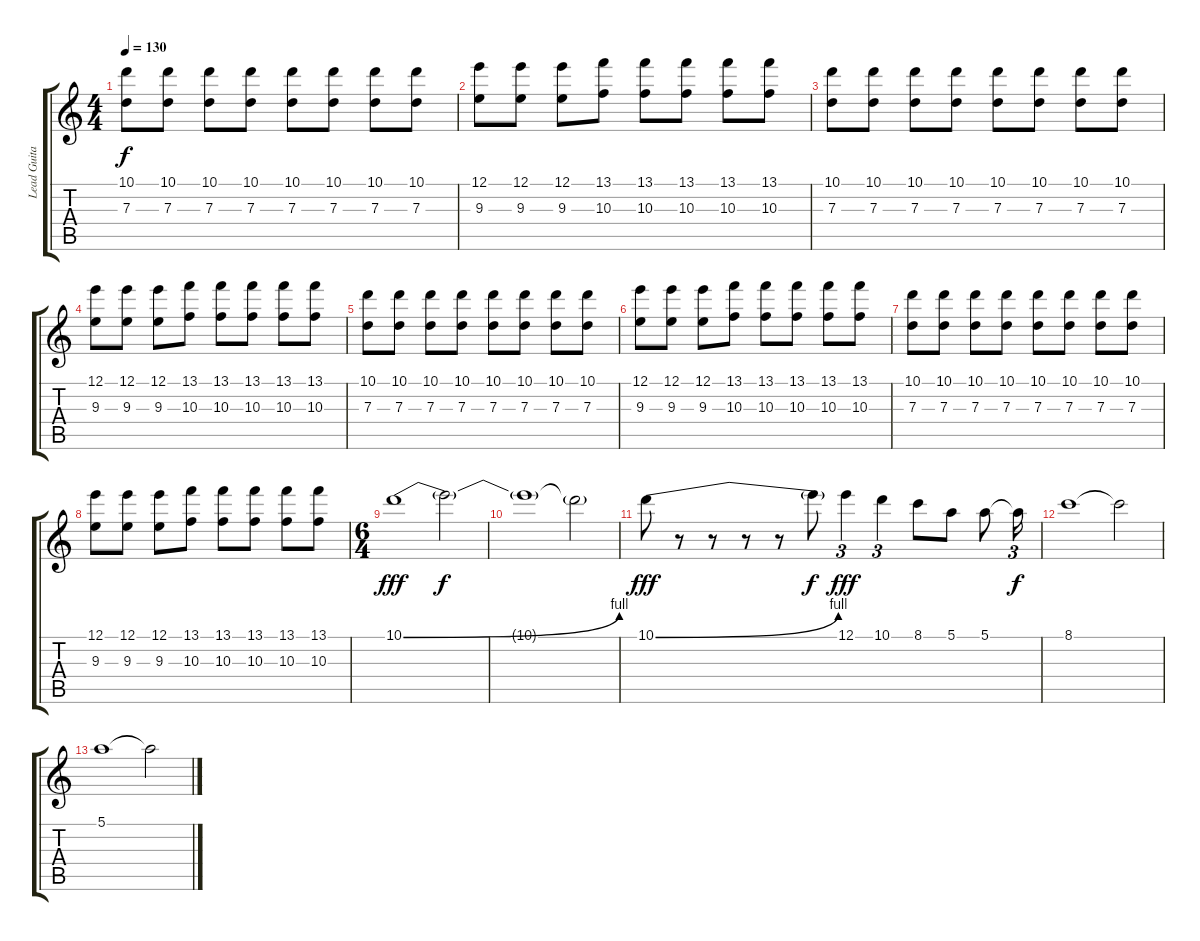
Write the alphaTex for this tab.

\track ("Lead Guitar" "Lead Guita") {instrument distortionguitar}
\staff {score tabs}
\tuning (E4 B3 G3 D3 A2 D2) {hide}
\ts (4 4)
\tempo 130
\clef g2
\ks c
(10.1 7.3).8{dy f} (10.1 7.3).8 (10.1 7.3).8 (10.1 7.3).8 (10.1 7.3).8 (10.1 7.3).8 (10.1 7.3).8 (10.1 7.3).8 |
(12.1 9.3).8 (12.1 9.3).8 (12.1 9.3).8 (13.1 10.3).8 (13.1 10.3).8 (13.1 10.3).8 (13.1 10.3).8 (13.1 10.3).8 |
(10.1 7.3).8 (10.1 7.3).8 (10.1 7.3).8 (10.1 7.3).8 (10.1 7.3).8 (10.1 7.3).8 (10.1 7.3).8 (10.1 7.3).8 |
(12.1 9.3).8 (12.1 9.3).8 (12.1 9.3).8 (13.1 10.3).8 (13.1 10.3).8 (13.1 10.3).8 (13.1 10.3).8 (13.1 10.3).8 |
(10.1 7.3).8 (10.1 7.3).8 (10.1 7.3).8 (10.1 7.3).8 (10.1 7.3).8 (10.1 7.3).8 (10.1 7.3).8 (10.1 7.3).8 |
(12.1 9.3).8 (12.1 9.3).8 (12.1 9.3).8 (13.1 10.3).8 (13.1 10.3).8 (13.1 10.3).8 (13.1 10.3).8 (13.1 10.3).8 |
(10.1 7.3).8 (10.1 7.3).8 (10.1 7.3).8 (10.1 7.3).8 (10.1 7.3).8 (10.1 7.3).8 (10.1 7.3).8 (10.1 7.3).8 |
(12.1 9.3).8 (12.1 9.3).8 (12.1 9.3).8 (13.1 10.3).8 (13.1 10.3).8 (13.1 10.3).8 (13.1 10.3).8 (13.1 10.3).8 |
\ts (6 4)
10.1{be (bend 0 0 60 4)}.1{dy fff} 10.1{t}.2{dy f} |
10.1{t}.1 10.1{t}.2 |
10.1{be (bend 0 0 60 4)}.8{dy fff} r.8 r.8 r.8 r.8 10.1{t}.8{dy f} 12.1.4{tu (3 2) dy fff} 10.1.4{tu (3 2)} 8.1.8 5.1.8 5.1.8 5.1{t}.16{tu (3 2) dy f} |
8.1.1 8.1{t}.2 |
5.1.1 5.1{t}.2
